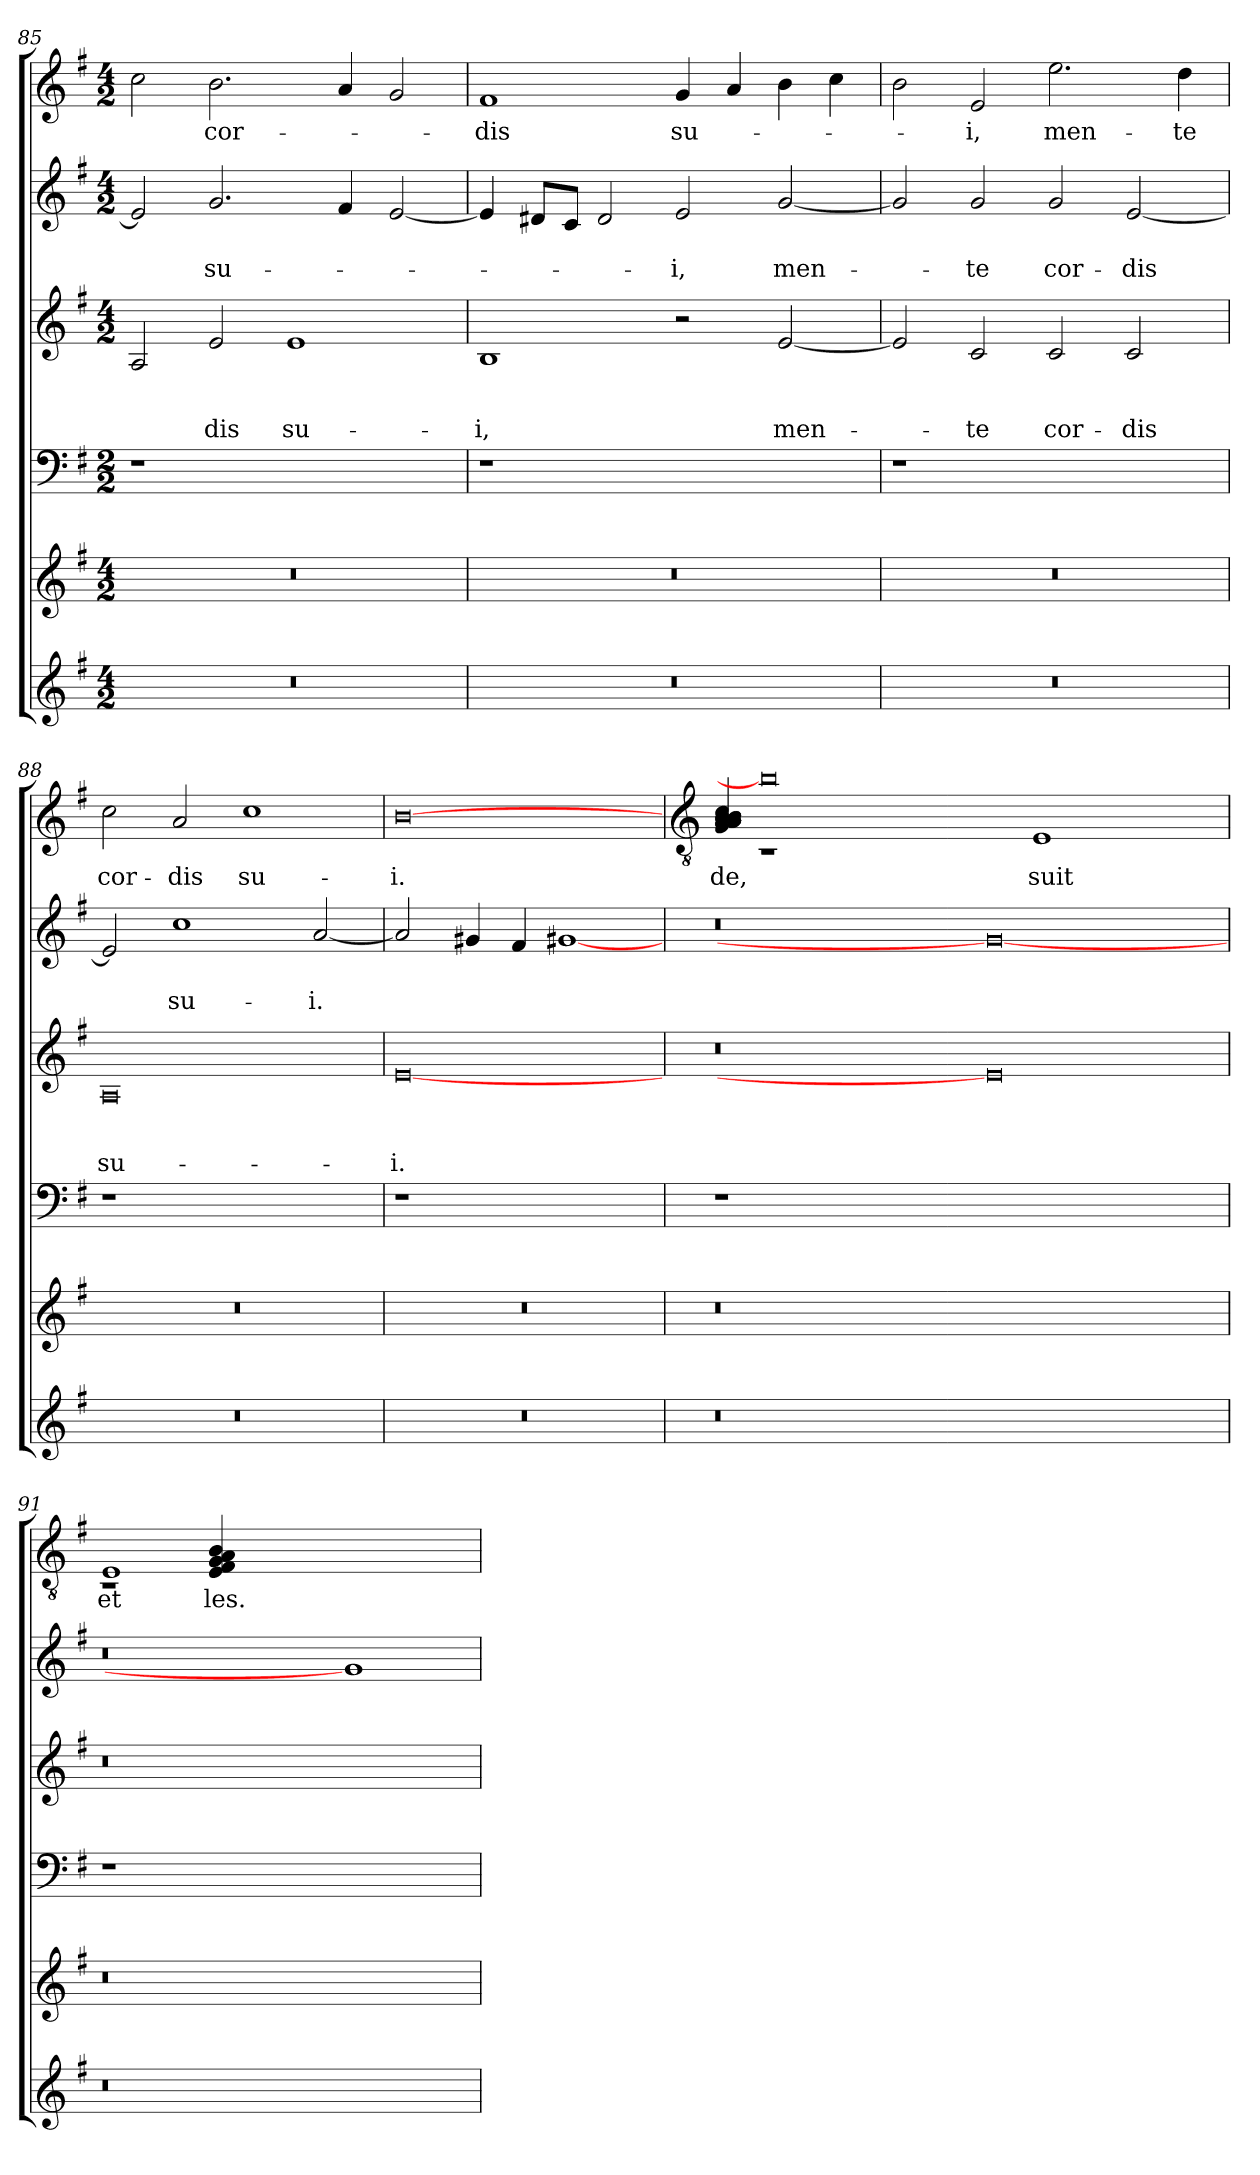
**kern	**kern	**kern	**kern	**text	**text	**text	**kern	**text	**text	**kern	**text
*part6	*part5	*part4	*part3	*part3	*part3	*part3	*part2	*part2	*part2	*part1	*part1
*staff6	*staff5	*staff4	*staff3	*staff3	*staff3	*staff3	*staff2	*staff2	*staff2	*staff1	*staff1
!!LO:LB:g=z
*clefG2	*clefG2	*clefF4	*clefG2	*	*	*	*clefG2	*	*	*clefG2	*
*k[f#]	*k[f#]	*k[f#]	*k[f#]	*	*	*	*k[f#]	*	*	*k[f#]	*
*G:	*G:	*G:	*G:	*	*	*	*G:	*	*	*G:	*
*M4/2	*M4/2	*M2/2	*M4/2	*	*	*	*M4/2	*	*	*M4/2	*
=85	=85	=85	=85	=85	=85	=85	=85	=85	=85	=85	=85
0r	0r	1r	2A/	.	.	.	2e/]	.	.	2cc\	.
!	!	!	!	!	!	!LO:LY:b	!	!	!LO:LY:b	!	!LO:LY:b
.	.	.	2e/	.	.	-dis	2.g/	.	su-	2.b\	cor-
!	!	!	!	!	!	!LO:LY:b	!	!	!	!	!
.	.	1ryy	1e	.	.	su-	.	.	.	.	.
.	.	.	.	.	.	.	4f#/	.	.	4a/	.
.	.	.	.	.	.	.	[<2e/	.	.	2g/	.
=86	=86	=86	=86	=86	=86	=86	=86	=86	=86	=86	=86
!	!	!	!	!	!	!LO:LY:b	!	!	!	!	!LO:LY:b
0r	0r	1r	1B	.	.	-i,	4e/]	.	.	1f#	-dis
.	.	.	.	.	.	.	8d#/L	.	.	.	.
.	.	.	.	.	.	.	8c/J	.	.	.	.
.	.	.	.	.	.	.	2d#/	.	.	.	.
!	!	!	!	!	!	!	!	!	!LO:LY:b	!	!LO:LY:b
.	.	1ryy	2r	.	.	.	2e/	.	-i,	4g/	su-
.	.	.	.	.	.	.	.	.	.	4a/	.
!	!	!	!	!	!	!LO:LY:b	!	!	!LO:LY:b	!	!
.	.	.	[<2e/	.	.	men-	[<2g/	.	men-	4b\	.
.	.	.	.	.	.	.	.	.	.	4cc\	.
=87	=87	=87	=87	=87	=87	=87	=87	=87	=87	=87	=87
0r	0r	1r	2e/]	.	.	.	2g/]	.	.	2b\	.
!	!	!	!	!	!	!LO:LY:b	!	!	!LO:LY:b	!	!LO:LY:b
.	.	.	2c/	.	.	-te	2g/	.	-te	2e/	-i,
!	!	!	!	!	!	!LO:LY:b	!	!	!LO:LY:b	!	!LO:LY:b
.	.	1ryy	2c/	.	.	cor-	2g/	.	cor-	2.ee\	men-
!	!	!	!	!	!	!LO:LY:b	!	!	!LO:LY:b	!	!
.	.	.	2c/	.	.	-dis	[<2e/	.	-dis	.	.
!	!	!	!	!	!	!	!	!	!	!	!LO:LY:b
.	.	.	.	.	.	.	.	.	.	4dd\	-te
=88	=88	=88	=88	=88	=88	=88	=88	=88	=88	=88	=88
!	!	!	!	!	!	!LO:LY:b	!	!	!	!	!LO:LY:b
0r	0r	1r	0A	.	.	su-	2e/]	.	.	2cc\	cor-
!	!	!	!	!	!	!	!	!	!LO:LY:b	!	!LO:LY:b
.	.	.	.	.	.	.	1cc	.	su-	2a/	-dis
!	!	!	!	!	!	!	!	!	!	!	!LO:LY:b
.	.	1ryy	.	.	.	.	.	.	.	1cc	su-
!	!	!	!	!	!	!	!	!	!LO:LY:b:rj	!	!
.	.	.	.	.	.	.	[<2a/	.	-i.	.	.
=89	=89	=89	=89	=89	=89	=89	=89	=89	=89	=89	=89
!	!	!	!	!	!	!LO:LY:b:rj	!	!	!	!	!LO:LY:b:rj
0r	0r	1r	[0e	.	.	-i.	2a/]	.	.	[0b	-i.
.	.	.	.	.	.	.	4g#X/	.	.	.	.
.	.	.	.	.	.	.	4f#/	.	.	.	.
.	.	1ryy	.	.	.	.	[1g#X	.	.	.	.
!!LO:LB:g=z
=90	=90	=90	=90	=90	=90	=90	=90	=90	=90	=90	=90
*	*	*	*	*	*	*	*	*	*	*clefGv2	*
!	!	!	!	!	!	!	!	!	!	!LO:N:n=1:head=solid	!
!	!	!	!	!	!	!	!	!	!	!LO:N:n=2:head=solid	!
!	!	!	!	!	!	!	!	!	!	!LO:N:n=3:head=solid	!
!	!	!	!	!	!	!	!	!	!	!LO:N:n=4:head=solid	!
!	!	!	!	!	!	!	!	!	!	!LO:N:n=5:head=solid	!
!	!	!	!	!	!	!	!	!	!	!LO:N:n=6:head=solid	!
!	!	!	!	!	!	!	!	!	!	!LO:N:n=7:head=solid	!
!	!	!	!	!	!	!	!	!	!	!LO:N:n=8:head=solid	!
!	!	!	!	!	!	!	!	!	!	!LO:N:n=9:head=solid	!
!	!	!	!	!	!	!	!	!	!	!LO:N:n=10:head=solid	!
!	!	!	!	!	!	!	!	!	!	!LO:N:n=11:head=solid	!LO:LY:b:rj
*	*	*	*	*	*	*	*	*	*	*^	*
0r	0r	1r	0r	.	.	.	0r	.	.	4G/ 4A/ 4A/ 4A/ 4A/ 4A/ 4B/ 4B/ 4B/ 4B/ 4c/	4ryy	-de,
.	.	.	.	.	.	.	.	.	.	0b]	1rC	.
.	.	0.ryy	.	.	.	.	.	.	.	.	.	.
.	.	.	.	.	.	.	.	.	.	.	2.ryy	.
0ryy	0ryy	.	0e]	.	.	.	0g#_	.	.	.	0ryy	.
!	!	!	!	!	!	!	!	!	!	!	!	!LO:LY:b
.	.	.	.	.	.	.	.	.	.	1E	.	suit
.	.	.	.	.	.	.	.	.	.	2.ryy	.	.
=91	=91	=91	=91	=91	=91	=91	=91	=91	=91	=91	=91	=91
!	!	!	!	!	!	!	!	!	!	!	!	!LO:LY:b:rj
0r	0r	1r	0r	.	.	.	0r	.	.	1E	1rC	et
!	!	!	!	!	!	!	!	!	!	!	!LO:N:n=1:head=solid	!
!	!	!	!	!	!	!	!	!	!	!	!LO:N:n=2:head=solid	!
!	!	!	!	!	!	!	!	!	!	!	!LO:N:n=3:head=solid	!
!	!	!	!	!	!	!	!	!	!	!	!LO:N:n=4:head=solid	!
!	!	!	!	!	!	!	!	!	!	!	!LO:N:n=5:head=solid	!LO:LY:b:rj
.	.	0ryy	.	.	.	.	.	.	.	1..ryy	4E/ 4F#/ 4G/ 4A/ 4B/	-les.
.	.	.	.	.	.	.	.	.	.	.	1..ryy	.
1ryy	1ryy	.	1ryy	.	.	.	1g#]	.	.	.	.	.
.	.	.	.	.	.	.	.	.	.	4ryy	.	.
*	*	*	*	*	*	*	*	*	*	*v	*v	*
=	=	=	=	=	=	=	=	=	=	=	=
*-	*-	*-	*-	*-	*-	*-	*-	*-	*-	*-	*-
